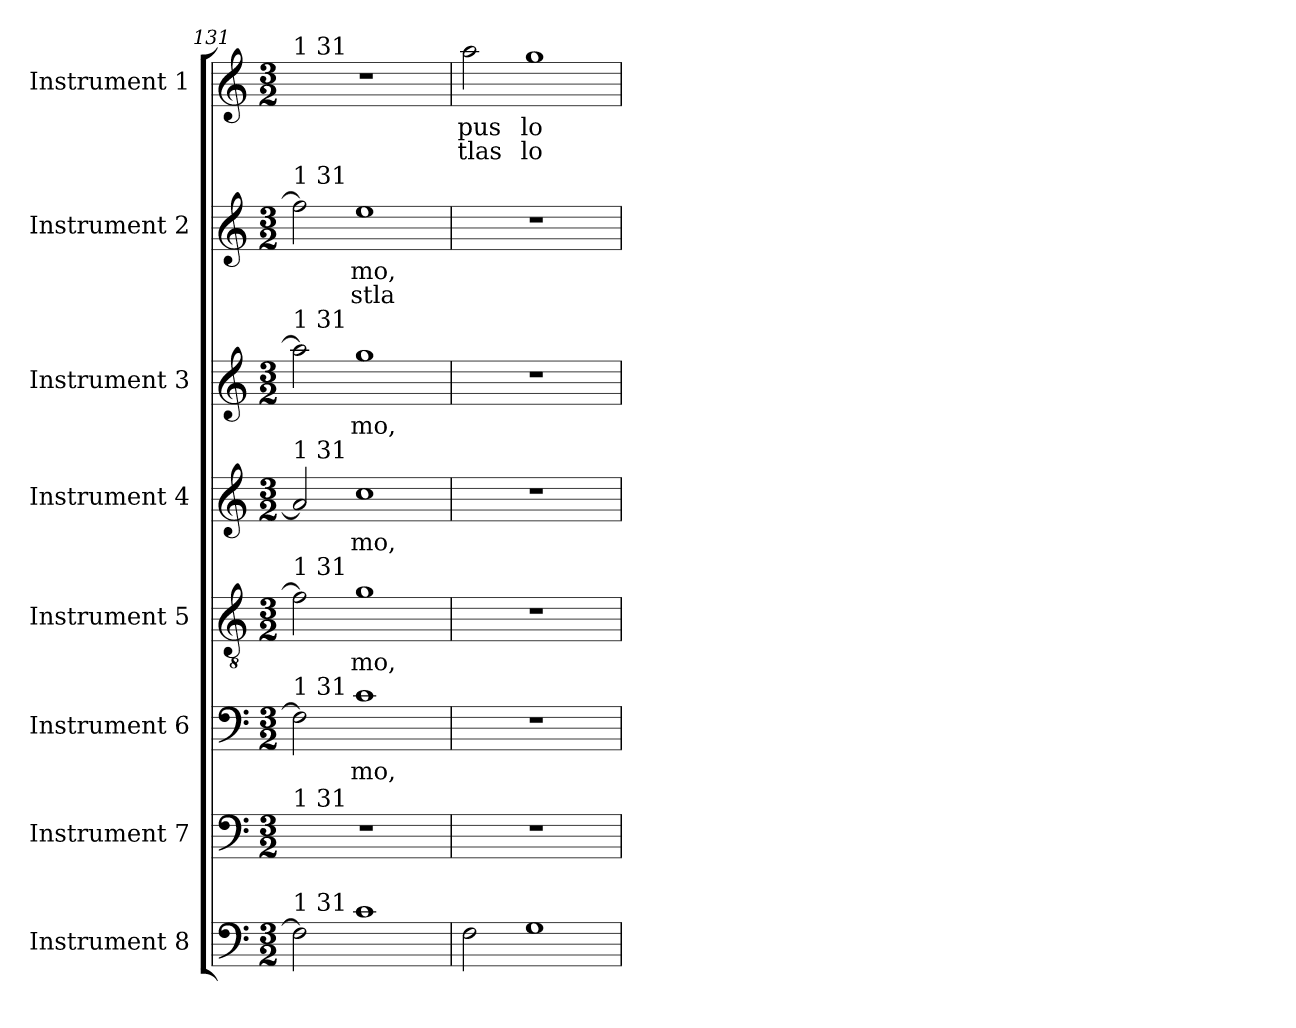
**kern	**kern	**kern	**text	**kern	**text	**kern	**text	**kern	**text	**kern	**text	**text	**kern	**text	**text
*part8	*part7	*part6	*part6	*part5	*part5	*part4	*part4	*part3	*part3	*part2	*part2	*part2	*part1	*part1	*part1
*staff8	*staff7	*staff6	*staff6	*staff5	*staff5	*staff4	*staff4	*staff3	*staff3	*staff2	*staff2	*staff2	*staff1	*staff1	*staff1
*I"Instrument 8	*I"Instrument 7	*I"Instrument 6	*	*I"Instrument 5	*	*I"Instrument 4	*	*I"Instrument 3	*	*I"Instrument 2	*	*	*I"Instrument 1	*	*
!!LO:PB:g=z
*clefF4	*clefF4	*clefF4	*	*clefGv2	*	*clefG2	*	*clefG2	*	*clefG2	*	*	*clefG2	*	*
*k[]	*k[]	*k[]	*	*k[]	*	*k[]	*	*k[]	*	*k[]	*	*	*k[]	*	*
*C:	*C:	*C:	*	*C:	*	*C:	*	*C:	*	*C:	*	*	*C:	*	*
*M3/2	*M3/2	*M3/2	*	*M3/2	*	*M3/2	*	*M3/2	*	*M3/2	*	*	*M3/2	*	*
=131	=131	=131	=131	=131	=131	=131	=131	=131	=131	=131	=131	=131	=131	=131	=131
!	!	!	!	!	!	!	!	!	!	!	!	!	!LO:TX:a:t=1 31	!	!
!	!	!	!	!	!	!	!	!	!	!LO:TX:a:t=1 31	!	!	!	!	!
!	!	!	!	!	!	!	!	!LO:TX:a:t=1 31	!	!	!	!	!	!	!
!	!	!	!	!	!	!LO:TX:a:t=1 31	!	!	!	!	!	!	!	!	!
!	!	!	!	!LO:TX:a:t=1 31	!	!	!	!	!	!	!	!	!	!	!
!	!	!LO:TX:a:t=1 31	!	!	!	!	!	!	!	!	!	!	!	!	!
!	!LO:TX:a:t=1 31	!	!	!	!	!	!	!	!	!	!	!	!	!	!
!LO:TX:a:t=1 31	!	!	!	!	!	!	!	!	!	!	!	!	!	!	!
!	!	!	!LO:LY:b:rj	!	!LO:LY:b:rj	!	!LO:LY:b:rj	!	!LO:LY:b:rj	!	!LO:LY:b:rj	!LO:LY:b:rj	!	!	!
2F\]	1.r	2F\]	--	2f\]	--	2a/]	--	2aa\]	--	2ff\]	--	-	1.r	.	.
!	!	!	!LO:LY:b:rj	!	!LO:LY:b:rj	!	!LO:LY:b:rj	!	!LO:LY:b:rj	!	!LO:LY:b:rj	!LO:LY:b:rj	!	!	!
1c	.	1c	-mo,	1g	-mo,	1cc	-mo,	1gg	-mo,	1ee	mo,	stla	.	.	.
=132	=132	=132	=132	=132	=132	=132	=132	=132	=132	=132	=132	=132	=132	=132	=132
!	!	!	!	!	!	!	!	!	!	!	!	!	!	!LO:LY:b:cj	!LO:LY:b:cj
2F\	1.r	1.r	.	1.r	.	1.r	.	1.r	.	1.r	.	.	2aa\	pus	tlas
!	!	!	!	!	!	!	!	!	!	!	!	!	!	!LO:LY:b:cj	!LO:LY:b:cj
1G	.	.	.	.	.	.	.	.	.	.	.	.	1gg	lo	lo
=	=	=	=	=	=	=	=	=	=	=	=	=	=	=	=
*-	*-	*-	*-	*-	*-	*-	*-	*-	*-	*-	*-	*-	*-	*-	*-
